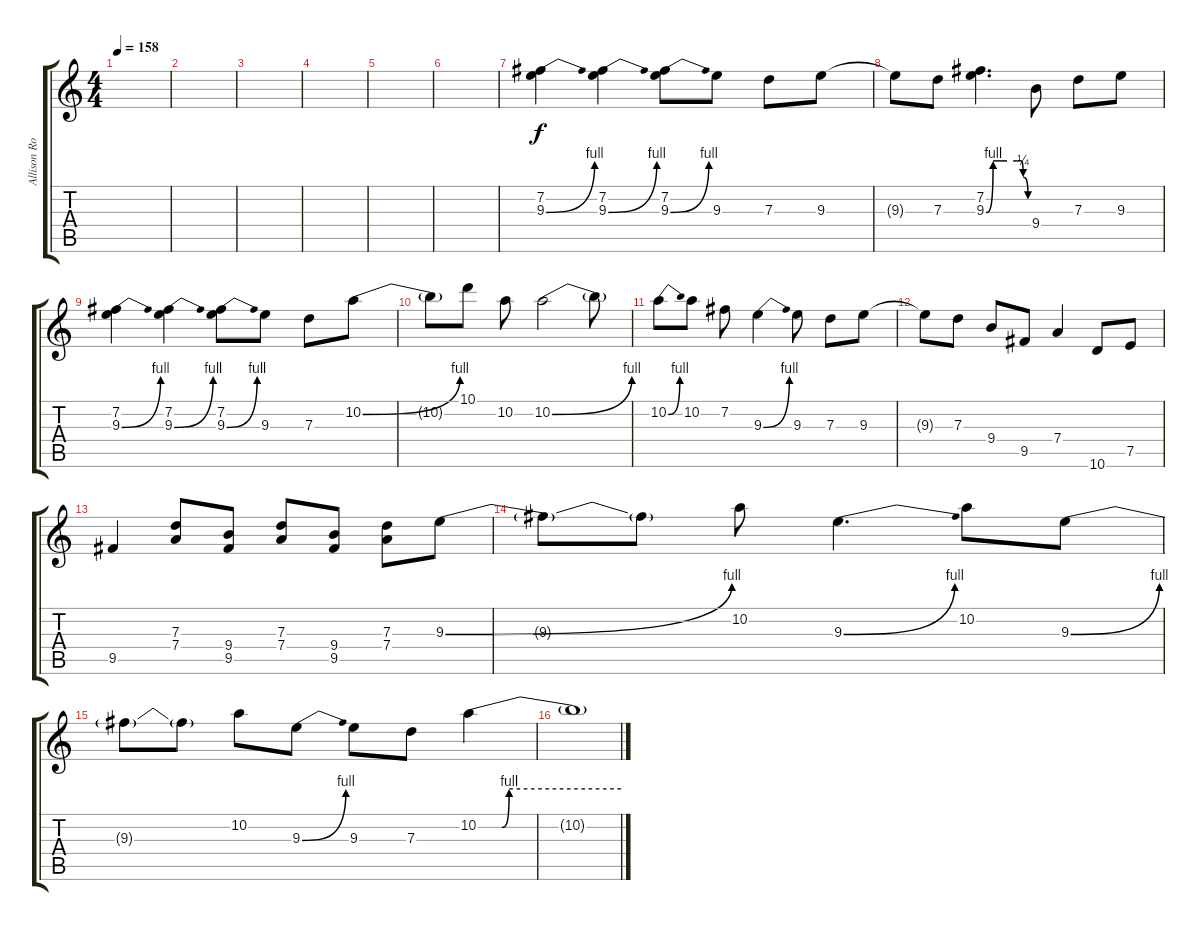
\track ("Allison Robertson" "Allison Ro") {instrument distortionguitar}
\staff {score tabs}
\tuning (E4 B3 G3 D3 A2 E2) {hide}
\ts (4 4)
\tempo 158
\clef g2
\ks c
|
|
|
|
|
|
(7.2 9.3{be (bend 0 0 60 4)}).4 (7.2 9.3{be (bend 0 0 60 4)}).4 (7.2 9.3{be (bend 0 0 60 4)}).8 9.3.8 7.3.8 9.3.8 |
9.3{t}.8 7.3.8 (7.2 9.3{be (custom 0 0 10 4 20 4 30 4 44 4 50 4 53 1 60 0)}).4{d} 9.4.8 7.3.8 9.3.8 |
(7.2 9.3{be (bend 0 0 60 4)}).4 (7.2 9.3{be (bend 0 0 60 4)}).4 (7.2 9.3{be (bend 0 0 60 4)}).8 9.3.8 7.3.8 10.2{be (bend 0 0 60 4)}.8 |
10.2{t}.8 10.1.8 10.2.8 10.2{be (bend 0 0 60 4)}.2 10.2{t}.8 |
10.2{be (bend 0 0 60 4)}.8 10.2.8 7.2.8 9.3{be (bend 0 0 60 4)}.4 9.3.8 7.3.8 9.3.8 |
9.3{t}.8 7.3.8 9.4.8 9.5.8 7.4.4 10.6.8 7.5.8 |
9.5.4 (7.3 7.4).8 (9.4 9.5).8 (7.3 7.4).8 (9.4 9.5).8 (7.3 7.4).8 9.3{be (bend 0 0 60 4)}.8 |
9.3{t}.8 9.3{t}.8 10.2.8 9.3{be (bend 0 0 60 4)}.4{d} 10.2.8 9.3{be (bend 0 0 60 4)}.8 |
9.3{t}.8 9.3{t}.8 10.2.8 9.3{be (bend 0 0 60 4)}.8 9.3.8 7.3.8 10.2{be (custom 0 0 10 0 13 4 60 4)}.4 |
10.2{t}.1
